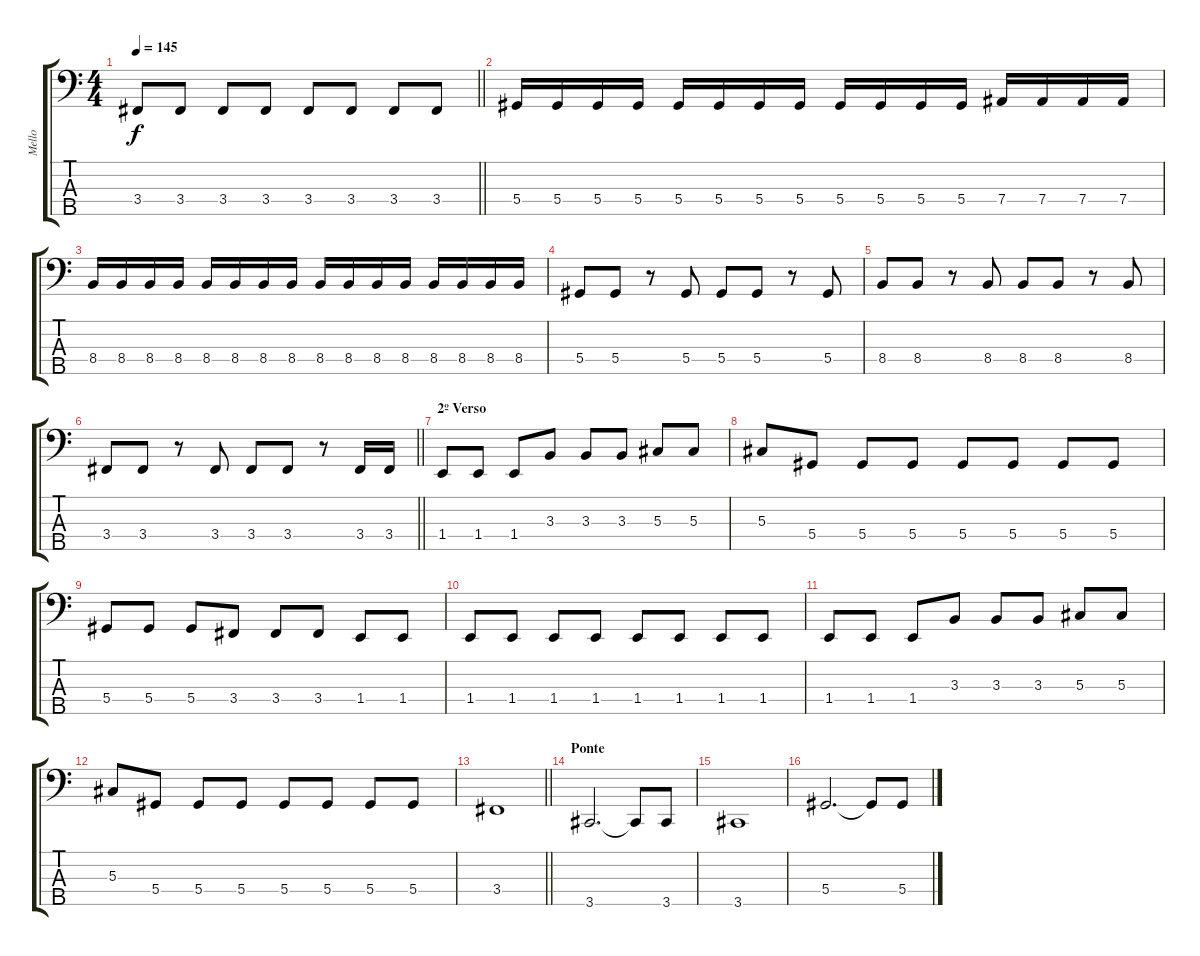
\track ("Mello" "Mello") {instrument electricbassfinger}
\staff {score tabs}
\tuning (Gb2 Db2 Ab1 Eb1 Bb0) {hide}
\ts (4 4)
\tempo 145
\clef f4
\barLineRight lightlight
\ks c
3.4.8{dy f} 3.4.8 3.4.8 3.4.8 3.4.8 3.4.8 3.4.8 3.4.8 |
5.4.16 5.4.16 5.4.16 5.4.16 5.4.16 5.4.16 5.4.16 5.4.16 5.4.16 5.4.16 5.4.16 5.4.16 7.4.16 7.4.16 7.4.16 7.4.16 |
8.4.16 8.4.16 8.4.16 8.4.16 8.4.16 8.4.16 8.4.16 8.4.16 8.4.16 8.4.16 8.4.16 8.4.16 8.4.16 8.4.16 8.4.16 8.4.16 |
5.4.8 5.4.8 r.8 5.4.8 5.4.8 5.4.8 r.8 5.4.8 |
8.4.8 8.4.8 r.8 8.4.8 8.4.8 8.4.8 r.8 8.4.8 |
\barLineRight lightlight
3.4.8 3.4.8 r.8 3.4.8 3.4.8 3.4.8 r.8 3.4.16 3.4.16 |
\section ("" "2º Verso")
1.4.8 1.4.8 1.4.8 3.3.8 3.3.8 3.3.8 5.3.8 5.3.8 |
5.3.8 5.4.8 5.4.8 5.4.8 5.4.8 5.4.8 5.4.8 5.4.8 |
5.4.8 5.4.8 5.4.8 3.4.8 3.4.8 3.4.8 1.4.8 1.4.8 |
1.4.8 1.4.8 1.4.8 1.4.8 1.4.8 1.4.8 1.4.8 1.4.8 |
1.4.8 1.4.8 1.4.8 3.3.8 3.3.8 3.3.8 5.3.8 5.3.8 |
5.3.8 5.4.8 5.4.8 5.4.8 5.4.8 5.4.8 5.4.8 5.4.8 |
\barLineRight lightlight
3.4.1 |
\section ("" "Ponte")
3.5.2{d} 3.5{t}.8 3.5.8 |
3.5.1 |
5.4.2{d} 5.4{t}.8 5.4.8
